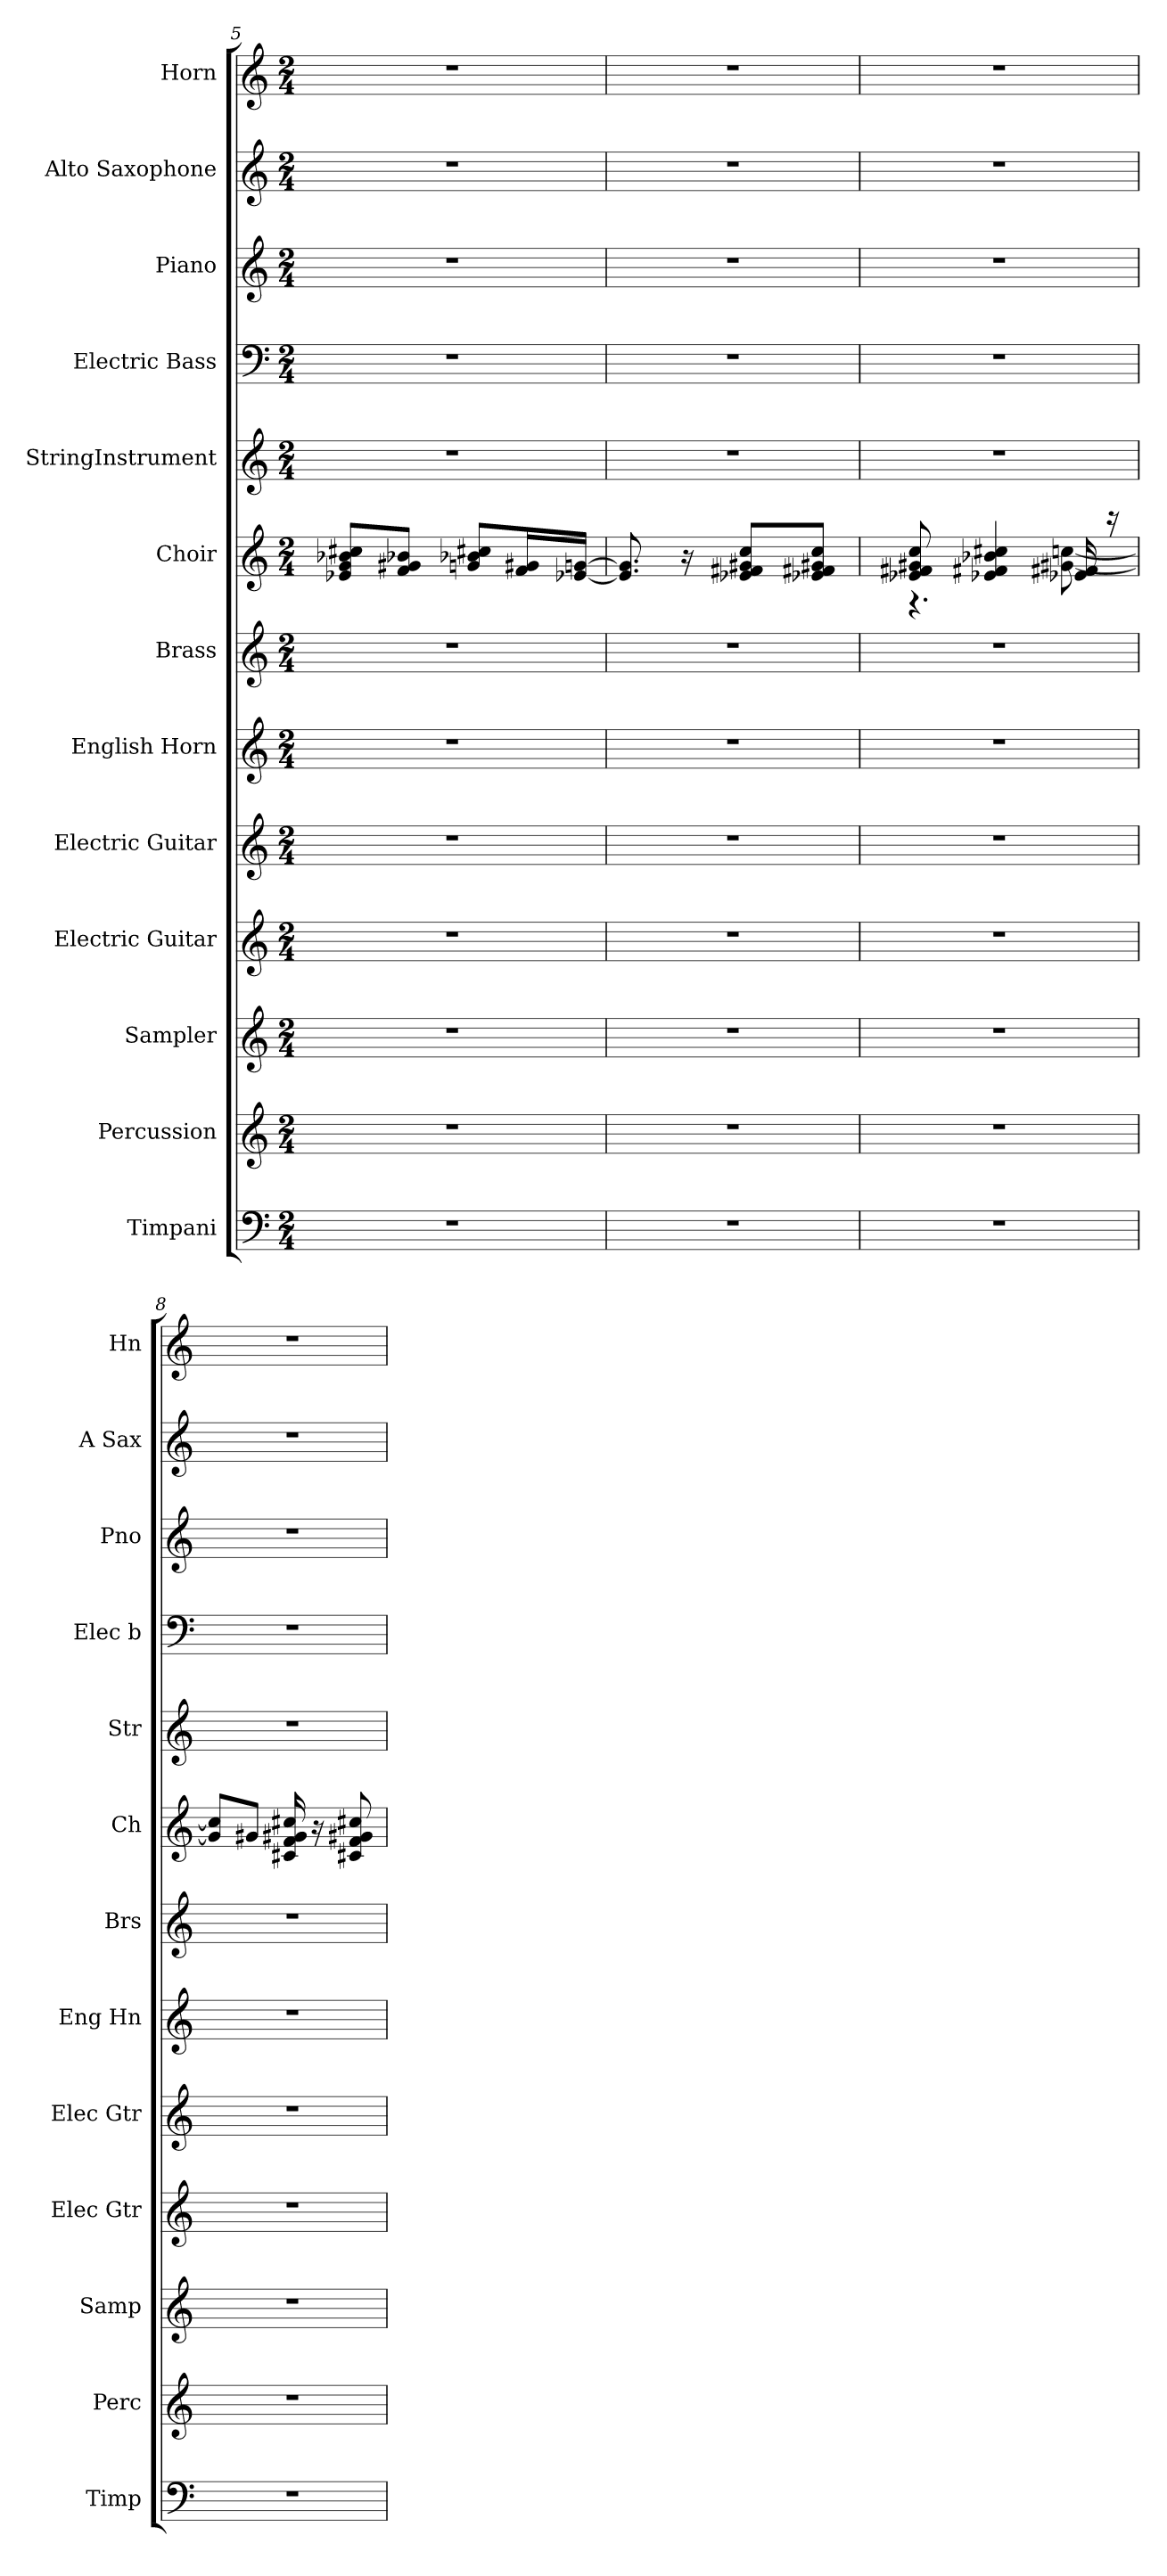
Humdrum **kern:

**kern	**kern	**kern	**kern	**kern	**kern	**kern	**kern	**kern	**kern	**kern	**kern	**kern
*part13	*part12	*part11	*part10	*part9	*part8	*part7	*part6	*part5	*part4	*part3	*part2	*part1
*staff13	*staff12	*staff11	*staff10	*staff9	*staff8	*staff7	*staff6	*staff5	*staff4	*staff3	*staff2	*staff1
*I"Timpani	*I"Percussion	*I"Sampler	*I"Electric Guitar	*I"Electric Guitar	*I"English Horn	*I"Brass	*I"Choir	*I"StringInstrument	*I"Electric Bass	*I"Piano	*I"Alto Saxophone	*I"Horn
*I'Timp	*I'Perc	*I'Samp	*I'Elec Gtr	*I'Elec Gtr	*I'Eng Hn	*I'Brs	*I'Ch	*I'Str	*I'Elec b	*I'Pno	*I'A Sax	*I'Hn
*clefF4	*clefG2	*clefG2	*clefG2	*clefG2	*clefG2	*clefG2	*clefG2	*clefG2	*clefF4	*clefG2	*clefG2	*clefG2
*	*	*	*	*	*ITrd4c7	*	*	*	*	*	*ITrd5c9	*ITrd4c7
*M2/4	*M2/4	*M2/4	*M2/4	*M2/4	*M2/4	*M2/4	*M2/4	*M2/4	*M2/4	*M2/4	*M2/4	*M2/4
=5	=5	=5	=5	=5	=5	=5	=5	=5	=5	=5	=5	=5
2r	2r	2r	2r	2r	2r	2r	8e-X/ 8g 8b-X 8cc#XL	2r	2r	2r	2r	2r
.	.	.	.	.	.	.	8f/ 8g#X 8b-XJ	.	.	.	.	.
.	.	.	.	.	.	.	8g/ 8b-X 8cc#XL	.	.	.	.	.
.	.	.	.	.	.	.	16f/ 16g#XL	.	.	.	.	.
.	.	.	.	.	.	.	[16e-X/ [16gJJ	.	.	.	.	.
=6	=6	=6	=6	=6	=6	=6	=6	=6	=6	=6	=6	=6
2r	2r	2r	2r	2r	2r	2r	8.e-] 8.g]	2r	2r	2r	2r	2r
.	.	.	.	.	.	.	16r	.	.	.	.	.
.	.	.	.	.	.	.	8e-X/ 8f#X 8g#X 8ccL	.	.	.	.	.
.	.	.	.	.	.	.	8e-X/ 8f#X 8g#X 8ccJ	.	.	.	.	.
=7	=7	=7	=7	=7	=7	=7	=7	=7	=7	=7	=7	=7
*	*	*	*	*	*	*	*^	*	*	*	*	*
2r	2r	2r	2r	2r	2r	2r	8e-X 8f#X 8g#X 8cc	4.r	2r	2r	2r	2r	2r
.	.	.	.	.	.	.	4e-X 4f#X 4b-X 4cc#X	.	.	.	.	.	.
.	.	.	.	.	.	.	16e-X 16f#X	[8g#X [8cc	.	.	.	.	.
.	.	.	.	.	.	.	16r	.	.	.	.	.	.
*	*	*	*	*	*	*	*v	*v	*	*	*	*	*
=8	=8	=8	=8	=8	=8	=8	=8	=8	=8	=8	=8	=8
2r	2r	2r	2r	2r	2r	2r	8g#/] 8cc]L	2r	2r	2r	2r	2r
.	.	.	.	.	.	.	8g#X/J	.	.	.	.	.
.	.	.	.	.	.	.	16c#X 16f 16g#X 16cc#X	.	.	.	.	.
.	.	.	.	.	.	.	16r	.	.	.	.	.
.	.	.	.	.	.	.	8c#X 8f 8g#X 8cc#X	.	.	.	.	.
=	=	=	=	=	=	=	=	=	=	=	=	=
*-	*-	*-	*-	*-	*-	*-	*-	*-	*-	*-	*-	*-
